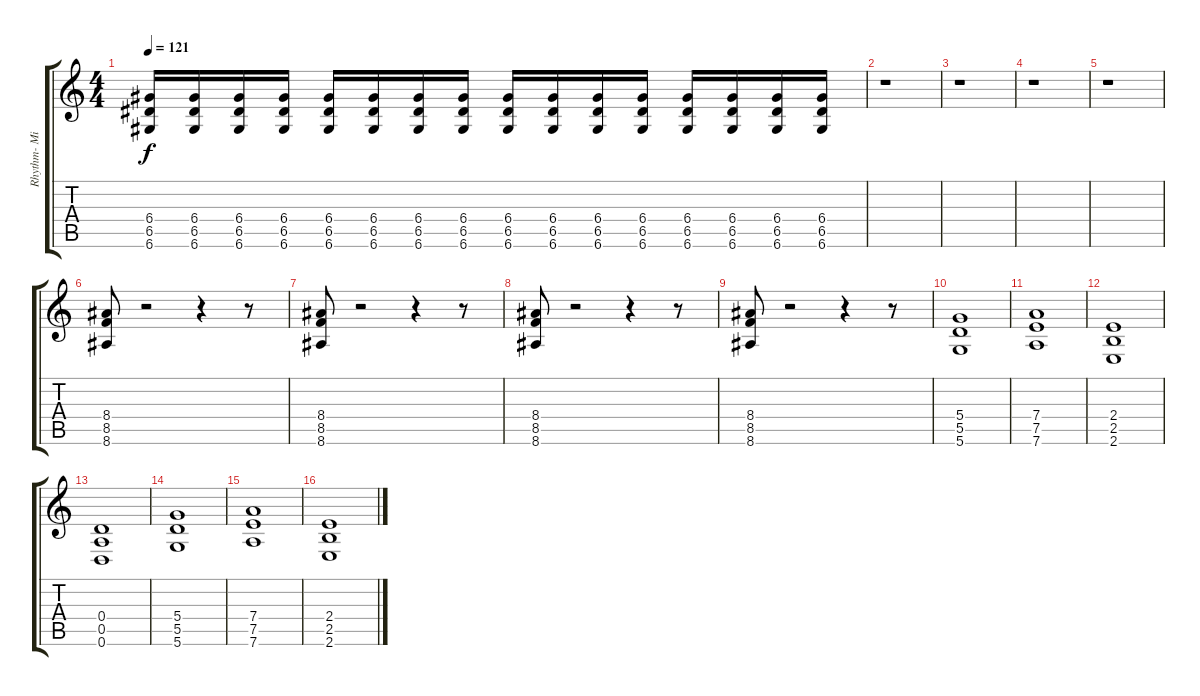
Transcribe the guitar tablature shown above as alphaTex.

\track ("Rhythm- Mike" "Rhythm- Mi") {instrument distortionguitar}
\staff {score tabs}
\tuning (E4 B3 G3 D3 A2 D2) {hide}
\ts (4 4)
\tempo 121
\clef g2
\ks c
(6.4 6.5 6.6).16{dy f} (6.4 6.5 6.6).16 (6.4 6.5 6.6).16 (6.4 6.5 6.6).16 (6.4 6.5 6.6).16 (6.4 6.5 6.6).16 (6.4 6.5 6.6).16 (6.4 6.5 6.6).16 (6.4 6.5 6.6).16 (6.4 6.5 6.6).16 (6.4 6.5 6.6).16 (6.4 6.5 6.6).16 (6.4 6.5 6.6).16 (6.4 6.5 6.6).16 (6.4 6.5 6.6).16 (6.4 6.5 6.6).16 |
r.1 |
r.1 |
r.1 |
r.1 |
(8.4 8.5 8.6).8 r.2 r.4 r.8 |
(8.4 8.5 8.6).8 r.2 r.4 r.8 |
(8.4 8.5 8.6).8 r.2 r.4 r.8 |
(8.4 8.5 8.6).8 r.2 r.4 r.8 |
(5.4 5.5 5.6).1 |
(7.4 7.5 7.6).1 |
(2.4 2.5 2.6).1 |
(0.4 0.5 0.6).1 |
(5.4 5.5 5.6).1 |
(7.4 7.5 7.6).1 |
(2.4 2.5 2.6).1
